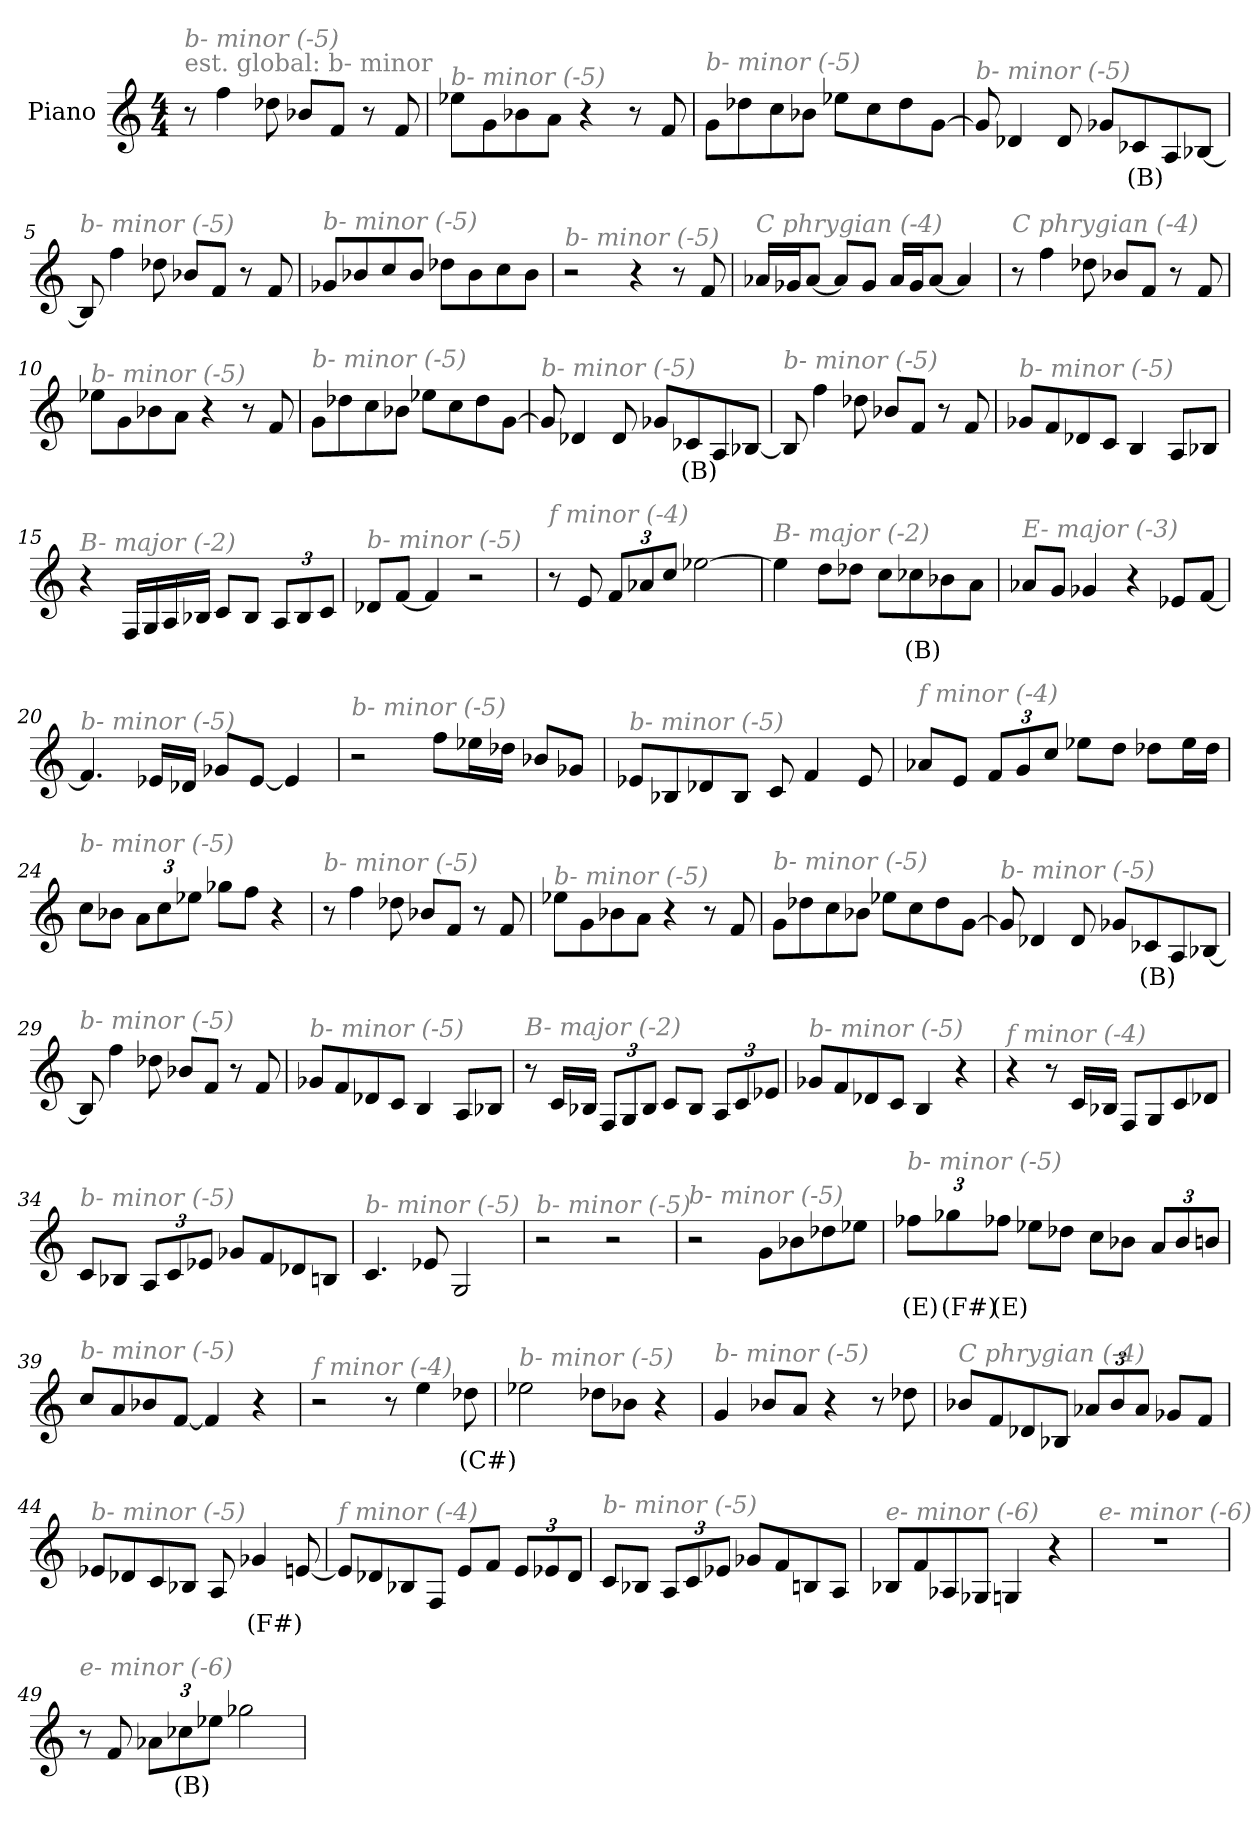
**kern	**text
*part1	*part1
*staff1	*staff1
*I"Piano	*
*I'Pno	*
*clefG2	*
*k[]	*
*M4/4	*
*MM260	*
=1	=1
!LO:TX:a:color=#808080:t=est. global&colon; b- minor	!
!LO:TX:i:color=#808080:t=b- minor (-5)	!
8r	.
4ff\	.
8dd-X\	.
8b-X/L	.
8f/J	.
8r	.
8f/	.
=2	=2
!LO:TX:i:color=#808080:t=b- minor (-5)	!
8ee-X\L	.
8g\	.
8b-X\	.
8a\J	.
4r	.
8r	.
8f/	.
=3	=3
!LO:TX:i:color=#808080:t=b- minor (-5)	!
8g\L	.
8dd-X\	.
8cc\	.
8b-X\J	.
8ee-X\L	.
8cc\	.
8dd-\	.
[8g\J	.
=4	=4
!LO:TX:i:color=#808080:t=b- minor (-5)	!
8g/]	.
4d-X/	.
8d-/	.
8g-X/L	.
8c-Xi/	(B)
8A/	.
[8B-X/J	.
!!LO:LB:g=z
=5	=5
!LO:TX:i:color=#808080:t=b- minor (-5)	!
8B-/]	.
4ff\	.
8dd-X\	.
8b-X/L	.
8f/J	.
8r	.
8f/	.
=6	=6
!LO:TX:i:color=#808080:t=b- minor (-5)	!
8g-X/L	.
8b-X/	.
8cc/	.
8b-/J	.
8dd-X\L	.
8b-\	.
8cc\	.
8b-\J	.
=7	=7
!LO:TX:i:color=#808080:t=b- minor (-5)	!
2r	.
4r	.
8r	.
8f/	.
=8	=8
!LO:TX:i:color=#808080:t=C phrygian (-4)	!
16a-X/LL	.
16g-X/J	.
[8a-/J	.
8a-/L]	.
8g-/J	.
16a-/LL	.
16g-/J	.
[8a-/J	.
4a-/]	.
!!LO:LB:g=z
=9	=9
!LO:TX:i:color=#808080:t=C phrygian (-4)	!
8r	.
4ff\	.
8dd-X\	.
8b-X/L	.
8f/J	.
8r	.
8f/	.
=10	=10
!LO:TX:i:color=#808080:t=b- minor (-5)	!
8ee-X\L	.
8g\	.
8b-X\	.
8a\J	.
4r	.
8r	.
8f/	.
=11	=11
!LO:TX:i:color=#808080:t=b- minor (-5)	!
8g\L	.
8dd-X\	.
8cc\	.
8b-X\J	.
8ee-X\L	.
8cc\	.
8dd-\	.
[8g\J	.
=12	=12
!LO:TX:i:color=#808080:t=b- minor (-5)	!
8g/]	.
4d-X/	.
8d-/	.
8g-X/L	.
8c-Xi/	(B)
8A/	.
[8B-X/J	.
!!LO:LB:g=z
=13	=13
!LO:TX:i:color=#808080:t=b- minor (-5)	!
8B-/]	.
4ff\	.
8dd-X\	.
8b-X/L	.
8f/J	.
8r	.
8f/	.
=14	=14
!LO:TX:i:color=#808080:t=b- minor (-5)	!
8g-X/L	.
8f/	.
8d-X/	.
8c/J	.
4Bj/	.
8A/L	.
8B-X/J	.
=15	=15
!LO:TX:i:color=#808080:t=B- major (-2)	!
4r	.
16F/LL	.
16G/	.
16A/	.
16B-X/JJ	.
8c/L	.
8B-/J	.
*Xbrackettup	*
12A/L	.
12B-/	.
12c/J	.
=16	=16
!LO:TX:i:color=#808080:t=b- minor (-5)	!
8d-X/L	.
[8f/J	.
4f/]	.
2r	.
!!LO:LB:g=z
=17	=17
!LO:TX:i:color=#808080:t=f minor (-4)	!
8r	.
8e/	.
12f/L	.
12a-X/	.
12cc/J	.
[2ee-X\	.
=18	=18
!LO:TX:i:color=#808080:t=B- major (-2)	!
4ee-\]	.
8dd\L	.
8dd-X\J	.
8cc\L	.
8cc-Xi\	(B)
8b-X\	.
8a\J	.
=19	=19
!LO:TX:i:color=#808080:t=E- major (-3)	!
8a-X/L	.
8g/J	.
4g-X/	.
4r	.
8e-X/L	.
[8f/J	.
=20	=20
!LO:TX:i:color=#808080:t=b- minor (-5)	!
4.f/]	.
16e-X/LL	.
16d-X/JJ	.
8g-X/L	.
[8e-/J	.
4e-/]	.
!!LO:LB:g=z
=21	=21
!LO:TX:i:color=#808080:t=b- minor (-5)	!
2r	.
8ff\L	.
16ee-X\L	.
16dd-X\JJ	.
8b-X/L	.
8g-X/J	.
=22	=22
!LO:TX:i:color=#808080:t=b- minor (-5)	!
8e-X/L	.
8B-X/	.
8d-X/	.
8B-/J	.
8c/	.
4f/	.
8e-/	.
=23	=23
!LO:TX:i:color=#808080:t=f minor (-4)	!
8a-X/L	.
8e/J	.
12f/L	.
12g/	.
12cc/J	.
8ee-X\L	.
8dd\J	.
8dd-X\L	.
16ee-\L	.
16dd-\JJ	.
=24	=24
!LO:TX:i:color=#808080:t=b- minor (-5)	!
8cc\L	.
8b-X\J	.
12a\L	.
12cc\	.
12ee-X\J	.
8gg-X\L	.
8ff\J	.
4r	.
!!LO:LB:g=z
=25	=25
!LO:TX:i:color=#808080:t=b- minor (-5)	!
8r	.
4ff\	.
8dd-X\	.
8b-X/L	.
8f/J	.
8r	.
8f/	.
=26	=26
!LO:TX:i:color=#808080:t=b- minor (-5)	!
8ee-X\L	.
8g\	.
8b-X\	.
8a\J	.
4r	.
8r	.
8f/	.
=27	=27
!LO:TX:i:color=#808080:t=b- minor (-5)	!
8g\L	.
8dd-X\	.
8cc\	.
8b-X\J	.
8ee-X\L	.
8cc\	.
8dd-\	.
[8g\J	.
=28	=28
!LO:TX:i:color=#808080:t=b- minor (-5)	!
8g/]	.
4d-X/	.
8d-/	.
8g-X/L	.
8c-Xi/	(B)
8A/	.
[8B-X/J	.
!!LO:LB:g=z
=29	=29
!LO:TX:i:color=#808080:t=b- minor (-5)	!
8B-/]	.
4ff\	.
8dd-X\	.
8b-X/L	.
8f/J	.
8r	.
8f/	.
=30	=30
!LO:TX:i:color=#808080:t=b- minor (-5)	!
8g-X/L	.
8f/	.
8d-X/	.
8c/J	.
4Bj/	.
8A/L	.
8B-X/J	.
=31	=31
!LO:TX:i:color=#808080:t=B- major (-2)	!
8r	.
16c/LL	.
16B-X/JJ	.
12F/L	.
12G/	.
12B-/J	.
8c/L	.
8B-/J	.
12A/L	.
12c/	.
12e-X/J	.
=32	=32
!LO:TX:i:color=#808080:t=b- minor (-5)	!
8g-X/L	.
8f/	.
8d-X/	.
8c/J	.
4B/	.
4r	.
!!LO:LB:g=z
=33	=33
!LO:TX:i:color=#808080:t=f minor (-4)	!
4r	.
8r	.
16c/LL	.
16B-X/JJ	.
8F/L	.
8G/	.
8c/	.
8d-X/J	.
=34	=34
!LO:TX:i:color=#808080:t=b- minor (-5)	!
8c/L	.
8B-X/J	.
12A/L	.
12c/	.
12e-X/J	.
8g-X/L	.
8f/	.
8d-X/	.
8Bn/J	.
=35	=35
!LO:TX:i:color=#808080:t=b- minor (-5)	!
4.c/	.
8e-X/	.
2G/	.
=36	=36
!LO:TX:i:color=#808080:t=b- minor (-5)	!
2r	.
2r	.
=37	=37
!LO:TX:i:color=#808080:t=b- minor (-5)	!
2r	.
8g\L	.
8b-X\	.
8dd-X\	.
8ee-X\J	.
!!LO:LB:g=z
=38	=38
!LO:TX:i:color=#808080:t=b- minor (-5)	!
12ff-Xi\L	(E)
12gg-Xi\	(F#)
12ff-Xi\J	(E)
8ee-X\L	.
8dd-X\J	.
8cc\L	.
8b-X\J	.
12a/L	.
12b-/	.
12bn/J	.
=39	=39
!LO:TX:i:color=#808080:t=b- minor (-5)	!
8cc/L	.
8a/	.
8b-X/	.
[8f/J	.
4f/]	.
4r	.
=40	=40
!LO:TX:i:color=#808080:t=f minor (-4)	!
2r	.
8r	.
4ee\	.
8dd-Xi\	(C#)
=41	=41
!LO:TX:i:color=#808080:t=b- minor (-5)	!
2ee-X\	.
8dd-X\L	.
8b-X\J	.
4r	.
=42	=42
!LO:TX:i:color=#808080:t=b- minor (-5)	!
4g/	.
8b-X/L	.
8a/J	.
4r	.
8r	.
8dd-X\	.
!!LO:PB:g=z
=43	=43
!LO:TX:i:color=#808080:t=C phrygian (-4)	!
8b-X/L	.
8f/	.
8d-X/	.
8B-X/J	.
12a-X/L	.
12b-/	.
12a-/J	.
8g-X/L	.
8f/J	.
=44	=44
!LO:TX:i:color=#808080:t=b- minor (-5)	!
8e-X/L	.
8d-X/	.
8c/	.
8B-X/J	.
8A/	.
4g-Xi/	(F#)
[8en/	.
=45	=45
!LO:TX:i:color=#808080:t=f minor (-4)	!
8e/L]	.
8d-X/	.
8B-X/	.
8F/J	.
8e/L	.
8f/J	.
12e/L	.
12e-X/	.
12d-/J	.
!!LO:LB:g=z
=46	=46
!LO:TX:i:color=#808080:t=b- minor (-5)	!
8c/L	.
8B-X/J	.
12A/L	.
12c/	.
12e-X/J	.
8g-X/L	.
8f/	.
8Bn/	.
8A/J	.
=47	=47
!LO:TX:i:color=#808080:t=e- minor (-6)	!
8B-X/L	.
8f/	.
8A-X/	.
8G-X/J	.
4Gn/	.
4r	.
=48	=48
!LO:TX:i:color=#808080:t=e- minor (-6)	!
1r	.
=49	=49
!LO:TX:i:color=#808080:t=e- minor (-6)	!
8r	.
8f/	.
12a-X\L	.
12cc-Xi\	(B)
12ee-X\J	.
2gg-X\	.
=	=
*-	*-
